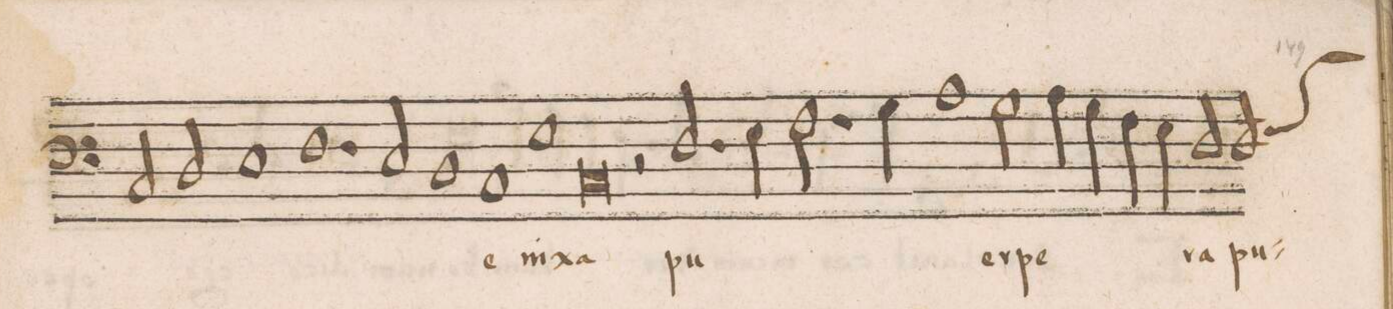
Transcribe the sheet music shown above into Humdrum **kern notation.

**kern	**text
*I"BASSVS	*
*clefF5	*
*k[]	*
*met(C|)	*
*M2/1	*
*clefF4	*
2C/	pa-
2D/	.
=7-	=7-
1E	.
1.F	.
=8-	=8-
2E/	.
1D	-rens
*	*Xij
=9-	=9-
1C	e-
1G	-ni-
=10-	=10-
0C	-xa
=11-	=11-
2r	.
2.F/	pu-
4G\	.
2.A\	.
=12-	=12-
4B\	.
1c	.
2B\	-er-
=13-	=13-
4c\	-pe-
4B\	.
4A\	.
4G\	.
2F/	-ra
*custos:G	*
2F/	pu-
=14-	=14-
*-	*-
